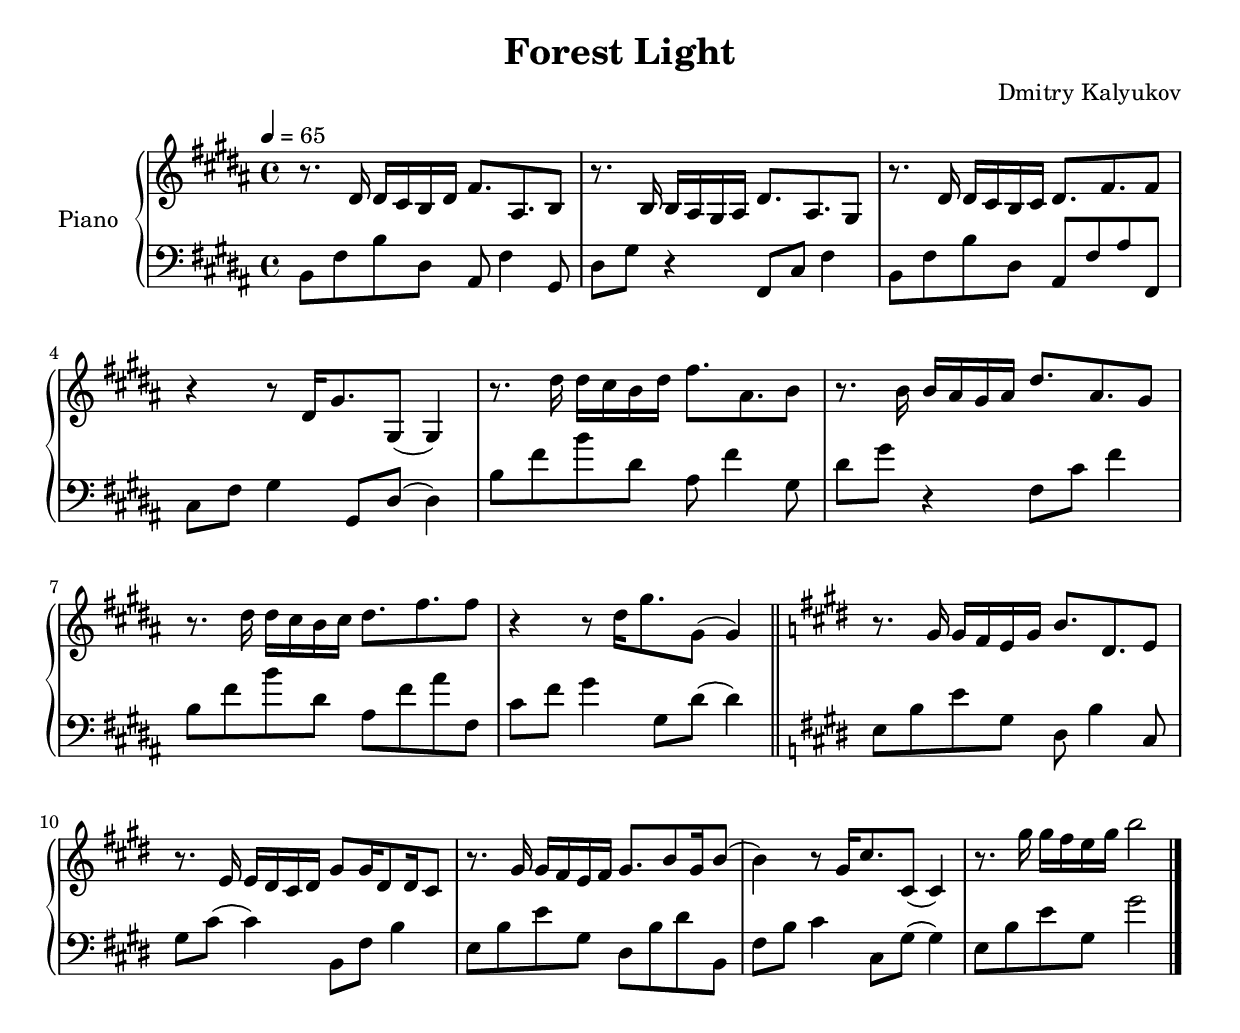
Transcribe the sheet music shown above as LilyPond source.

\version "2.20.0"

\header {
  title = "Forest Light"
  composer = "Dmitry Kalyukov"
  instruments = "piano"
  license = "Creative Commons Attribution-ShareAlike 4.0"
  date = "July 7, 2020"
  url = "https://www.instagram.com/p/CCWc5bZlJ7G/"
}

\paper {
  top-margin = 1.5\cm
  bottom-margin = 2\cm
}

upperA = \relative c' {
  r8. dis16 dis cis b dis fis8. ais,8. b8
  r8. b16 b ais gis ais dis8. ais8. gis8
  r8. dis'16 dis cis b cis dis8. fis8. fis8
  r4 r8 dis16 gis8. gis,8( gis4)

  r8. dis''16 dis cis b dis fis8. ais,8. b8
  r8. b16 b ais gis ais dis8. ais8. gis8
  r8. dis'16 dis cis b cis dis8. fis8. fis8
  r4 r8 dis16 gis8. gis,8( gis4)
}

lowerA = \relative c {
  b8 fis' b dis, ais fis'4 gis,8
  dis'8 gis r4 fis,8 cis' fis4
  b,8 fis' b dis, ais fis' ais fis,8
  cis'8 fis gis4 gis,8 dis'8( dis4)

  b'8 fis' b dis, ais fis'4 gis,8
  dis'8 gis r4 fis,8 cis' fis4
  b,8 fis' b dis, ais fis' ais fis,8
  cis'8 fis gis4 gis,8 dis'8( dis4)
}

upperB = \relative c'' {
  r8. gis16 gis fis e gis  b8. dis, e8
  r8. e16 e dis cis dis  gis8 gis16 dis8 dis16 cis8
  r8. gis'16 gis fis e fis  gis8. b8 gis16 b8(
  b4) r8  gis16 cis8. cis,8( cis4)

  r8. gis''16 gis fis e gis  b2
}

lowerB = \relative c {
  e8 b' e gis,  dis b'4 cis,8
  gis'8 cis( cis4) b,8 fis' b4
  e,8 b' e gis,  dis b' dis b,8
  fis'8 b cis4 cis,8 gis'8 ( gis4)

  e8 b' e gis, gis'2
}


upper = \relative c'' {
  \clef treble
  \time 4/4
  \key gis \minor
  \tempo 4 = 65

  \upperA
  \bar "||"

  \key cis \minor
  \upperB

  \bar "|."
}

lower = \relative c {
  \clef bass
  \time 4/4
  \key gis \minor

  \lowerA

  \key cis \minor
  \lowerB
}

\score {
  \new PianoStaff <<
    \set PianoStaff.instrumentName = "Piano"
    \new Staff = "upper" \upper
    \new Staff = "lower" \lower
  >>
  \layout { }
  \midi { }
}
